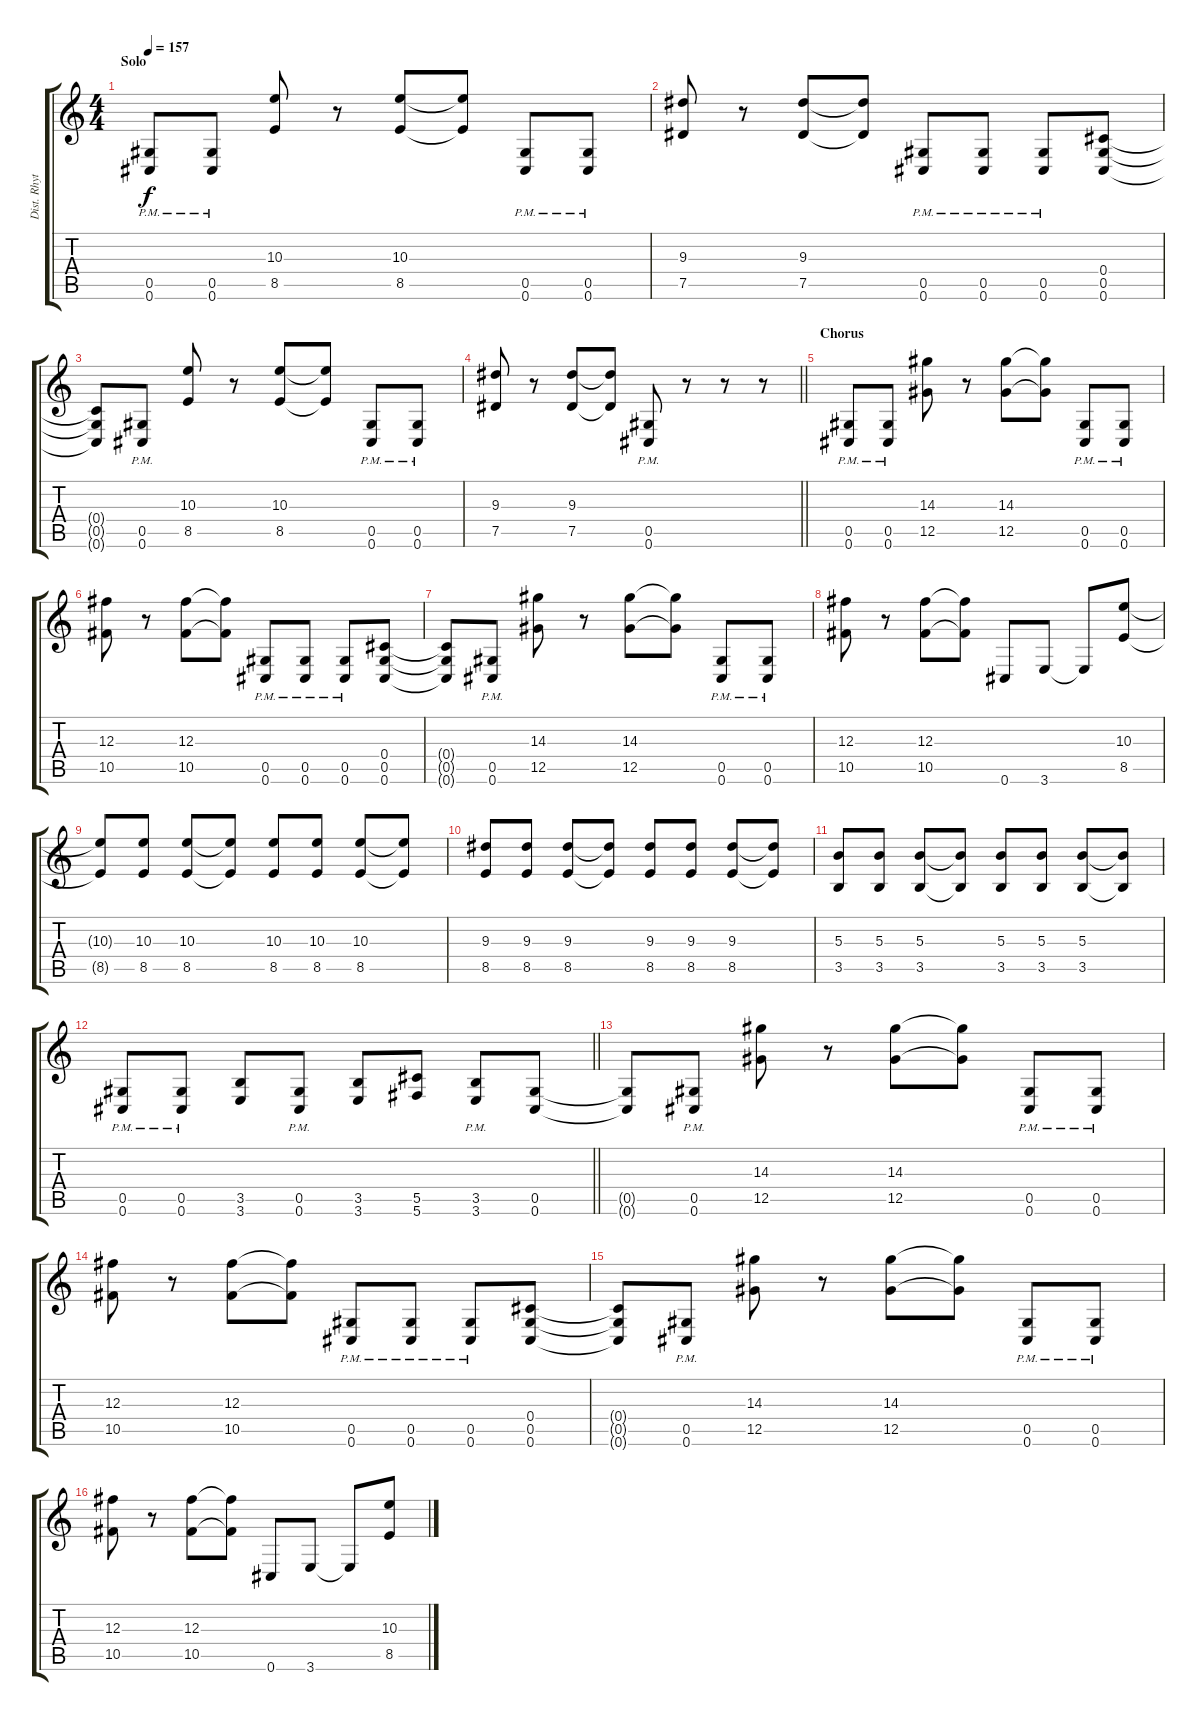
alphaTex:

\track ("Dist. Rhytm Guitar [R] " "Dist. Rhyt") {instrument distortionguitar}
\staff {score tabs}
\tuning (Eb4 Bb3 Gb3 Db3 Ab2 Db2) {hide}
\ts (4 4)
\section ("" "Solo")
\tempo 157
\clef g2
\ks c
(0.5{pm} 0.6{pm}).8{dy f} (0.5{pm} 0.6{pm}).8 (10.3 8.5).8 r.8 (10.3 8.5).8 (10.3{t} 8.5{t}).8 (0.5{pm} 0.6{pm}).8 (0.5{pm} 0.6{pm}).8 |
(9.3 7.5).8 r.8 (9.3 7.5).8 (9.3{t} 7.5{t}).8 (0.5{pm} 0.6{pm}).8 (0.5{pm} 0.6{pm}).8 (0.5{pm} 0.6{pm}).8 (0.4 0.5 0.6).8 |
(0.4{t} 0.5{t} 0.6{t}).8 (0.5{pm} 0.6{pm}).8 (10.3 8.5).8 r.8 (10.3 8.5).8 (10.3{t} 8.5{t}).8 (0.5{pm} 0.6{pm}).8 (0.5{pm} 0.6{pm}).8 |
\barLineRight lightlight
(9.3 7.5).8 r.8 (9.3 7.5).8 (9.3{t} 7.5{t}).8 (0.5{pm} 0.6{pm}).8 r.8 r.8 r.8 |
\section ("" "Chorus")
(0.5{pm} 0.6{pm}).8 (0.5{pm} 0.6{pm}).8 (14.3 12.5).8 r.8 (14.3 12.5).8 (14.3{t} 12.5{t}).8 (0.5{pm} 0.6{pm}).8 (0.5{pm} 0.6{pm}).8 |
(12.3 10.5).8 r.8 (12.3 10.5).8 (12.3{t} 10.5{t}).8 (0.5{pm} 0.6{pm}).8 (0.5{pm} 0.6{pm}).8 (0.5{pm} 0.6{pm}).8 (0.4 0.5 0.6).8 |
(0.4{t} 0.5{t} 0.6{t}).8 (0.5{pm} 0.6{pm}).8 (14.3 12.5).8 r.8 (14.3 12.5).8 (14.3{t} 12.5{t}).8 (0.5{pm} 0.6{pm}).8 (0.5{pm} 0.6{pm}).8 |
(12.3 10.5).8 r.8 (12.3 10.5).8 (12.3{t} 10.5{t}).8 0.6.8 3.6.8 3.6{t}.8 (10.3 8.5).8 |
(10.3{t} 8.5{t}).8 (10.3 8.5).8 (10.3 8.5).8 (10.3{t} 8.5{t}).8 (10.3 8.5).8 (10.3 8.5).8 (10.3 8.5).8 (10.3{t} 8.5{t}).8 |
(9.3 8.5).8 (9.3 8.5).8 (9.3 8.5).8 (9.3{t} 8.5{t}).8 (9.3 8.5).8 (9.3 8.5).8 (9.3 8.5).8 (9.3{t} 8.5{t}).8 |
(5.3 3.5).8 (5.3 3.5).8 (5.3 3.5).8 (5.3{t} 3.5{t}).8 (5.3 3.5).8 (5.3 3.5).8 (5.3 3.5).8 (5.3{t} 3.5{t}).8 |
\barLineRight lightlight
(0.5{pm} 0.6{pm}).8 (0.5{pm} 0.6{pm}).8 (3.5 3.6).8 (0.5{pm} 0.6{pm}).8 (3.5 3.6).8 (5.5 5.6).8 (3.5{pm} 3.6{pm}).8 (0.5 0.6).8 |
(0.5{t} 0.6{t}).8 (0.5{pm} 0.6{pm}).8 (14.3 12.5).8 r.8 (14.3 12.5).8 (14.3{t} 12.5{t}).8 (0.5{pm} 0.6{pm}).8 (0.5{pm} 0.6{pm}).8 |
(12.3 10.5).8 r.8 (12.3 10.5).8 (12.3{t} 10.5{t}).8 (0.5{pm} 0.6{pm}).8 (0.5{pm} 0.6{pm}).8 (0.5{pm} 0.6{pm}).8 (0.4 0.5 0.6).8 |
(0.4{t} 0.5{t} 0.6{t}).8 (0.5{pm} 0.6{pm}).8 (14.3 12.5).8 r.8 (14.3 12.5).8 (14.3{t} 12.5{t}).8 (0.5{pm} 0.6{pm}).8 (0.5{pm} 0.6{pm}).8 |
(12.3 10.5).8 r.8 (12.3 10.5).8 (12.3{t} 10.5{t}).8 0.6.8 3.6.8 3.6{t}.8 (10.3 8.5).8
